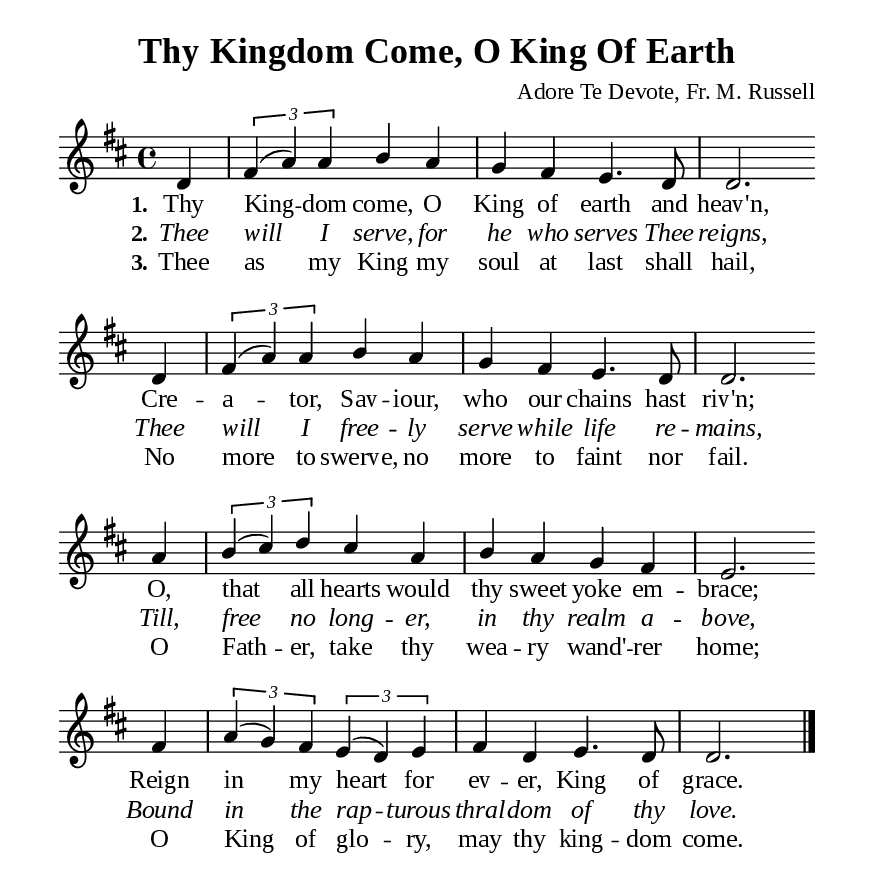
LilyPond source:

\version "2.18.2"

\header {
  title = "Thy Kingdom Come, O King Of Earth"
  composer = "Adore Te Devote, Fr. M. Russell"
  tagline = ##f
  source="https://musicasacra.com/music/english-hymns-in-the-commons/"
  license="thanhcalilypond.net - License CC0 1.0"
}

global= {
  \key d \major
  \time 4/4
  \override Score.BarNumber.break-visibility = ##(#f #f #f)
}

\paper {
  #(set-paper-size "a5")
  top-margin = 10\mm
  bottom-margin = 5\mm
  left-margin = 10\mm
  right-margin = 10\mm
  indent = #0
  #(define fonts
	 (make-pango-font-tree "Liberation Serif"
	 		       "Liberation Serif"
			       "Liberation Serif"
			       (/ 20 20)))
  system-system-spacing = #'((basic-distance . 3) (padding . 3))
}

printItalic = \with {
  \override LyricText.font-shape = #'italic
}

% Verse music
musicVerseSoprano = \relative c' {
                    \partial 4 d4 |
  %{	01	%} \tuplet 3/2 { fis4 (a) a } b a |
  %{	02	%} g fis e4. d8 |
  %{	03	%} d2. \bar "" \break d4 |
  %{	04	%} \tuplet 3/2 { fis4 (a) a } b a |
  %{	05	%} g fis e4. d8 |
  %{	06	%} d2. \bar "" \break a'4 |
  %{	07	%} \tuplet 3/2 { b4 (cis) d } cis a |
  %{	08	%} b a g fis |
  %{	09	%} e2. \bar "" \break fis4 |
  %{	10	%} \tuplet 3/2 { a4 (g) fis } \tuplet 3/2 { e4 (d) e } |
  %{	11	%} fis4 d e4. d8 |
                    d2. \bar "|."
}

% Verse lyrics
verseOne = \lyricmode {
  \set stanza = #"1."
  Thy King -- dom come, O King of earth and heav'n,
  Cre -- a -- tor, Sav -- iour, who our chains hast riv'n;
  O, that all hearts would thy sweet yoke em -- brace;
  Reign in my heart for ev -- er, King of grace.
}

verseTwo = \lyricmode {
  \set stanza = #"2."
  Thee will I serve, for he who serves Thee reigns,
  Thee will I free -- ly serve while life re -- mains,
  Till, free no long -- er, in thy realm a -- bove,
  Bound in the rap -- turous thral -- dom of thy love.
}

verseThree = \lyricmode {
  \set stanza = #"3."
  Thee as my King my soul at last shall hail,
  No more to swerve, no more to faint nor fail.
  O Fath -- er, take thy wea -- ry wand' -- rer home;
  O King of glo -- ry, may thy king -- dom come.
}

% Layout
\score {
    \new ChoirStaff <<
      \new Staff <<
        \clef "treble"
        \new Voice = "sopranos" { \global \stemUp \slurUp \musicVerseSoprano }
      >>
      \new Lyrics \lyricsto sopranos \verseOne
      \new Lyrics \printItalic \lyricsto sopranos \verseTwo
      \new Lyrics \lyricsto sopranos \verseThree
    >>
}
